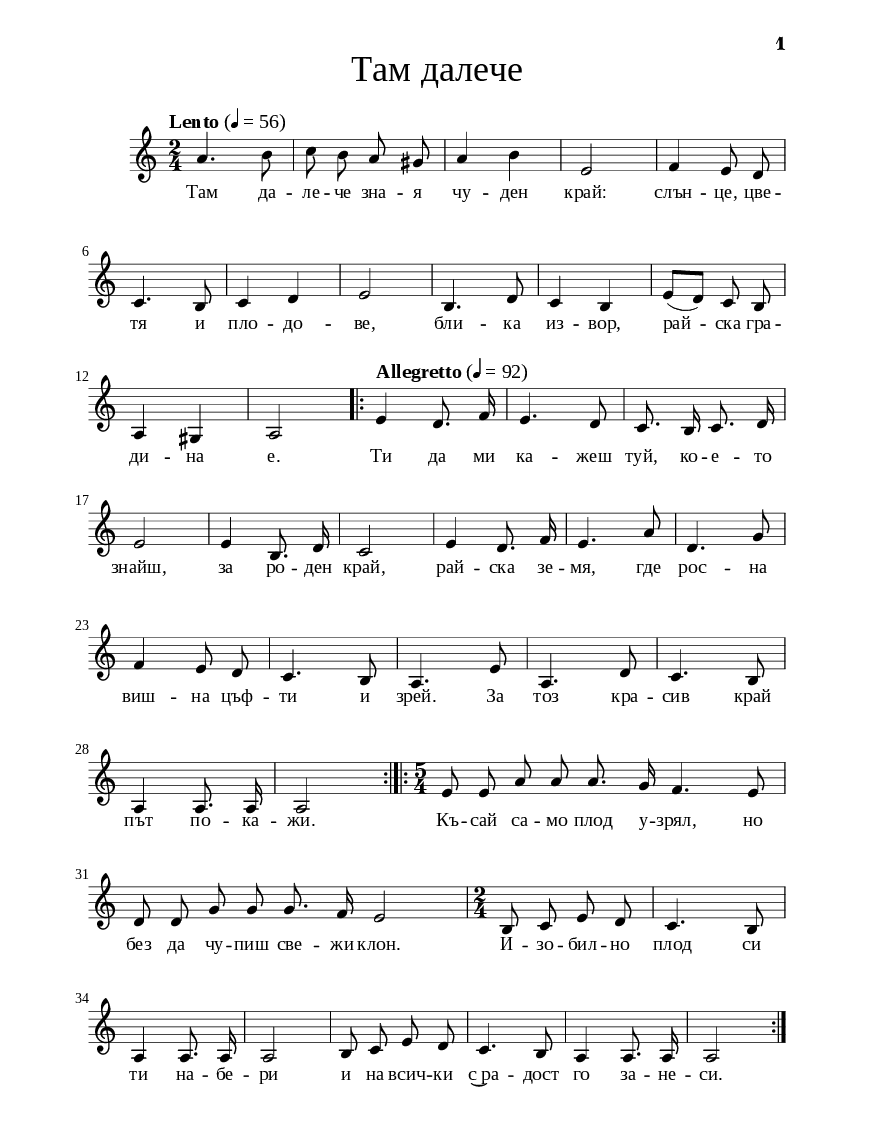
\version "2.24.4"

\include "include/globals.ily"

\bookpart {
  \label #'ref117
  \tocItem \markup "Там далече"
  \include "include/bookpart-paper.ily"
  \score {
    \include "include/score-layout.ily"

    \new Voice \absolute {
      \clef treble
      \key a \minor
      \time 2/4
      \tempoFunc "Lento" 4 "56"
      \autoBeamOff
      a'4. b'8 |  c''8 b'8 a'8 gis'8 | a'4 b'4 | e'2 |  f'4 e'8 d'8 \break |


      c'4. b8 | c'4 d'4 | e'2 | b4. d'8 | c'4 b4 | e'8 ( [d'8] ) c'8 b8 \break |


      a4 gis4 | a2 \bar ".|:"
      | \tempoFunc "Allegretto" 4 "92" | e'4 d'8. f'16 | e'4. d'8 |c'8. b16 c'8. d'16 \break |

      e'2 | e'4 b8. d'16 | c'2 | e'4 d'8. f'16 | e'4. a'8 | d'4. g'8 \break |

      f'4 e'8 d'8 | c'4. b8 |   \key a \minor a4. e'8 | a4. d'8 | c'4. b8 \break |

      a4 a8. a16 | a2 \bar ":|.|:"
      | \time 5/4
      e'8 e'8 a'8 a'8 a'8. g'16 f'4. e'8 \break |

      d'8 d'8 g'8 g'8 g'8. f'16 e'2 | \time 2/4  b8 c'8 e'8 d'8 | c'4. b8 \break |

      a4 a8. a16 | a2 | b8 c'8 e'8 d'8 | c'4. b8 | a4 a8. a16 | a2 \bar ":|."
    }

    \addlyrics {
      Там   да  --  ле
      --  че   зна  --  я   чу  --  ден   край: слън --  це,
      цве  --  тя   и   пло  --  до  --  ве,   бли  --  ка   из  --
      вор,   рай  --  ска   гра  --  ди  --  на   е.   Ти   да   ми   ка
      --  жеш   туй,   ко  --  е  --  то   знайш, за   ро  --  ден
      край,   рай  --  ска   зе  --  мя,   где   рос  --  на   виш  --
      на   цъф  --  ти   и   зрей.   За   тоз   кра  --  сив   край
      път   по  --  ка  --  жи.   Къ  --  сай   са  --  мо   плод   у  --
      зрял,   но   без   да   чу  --  пиш   све  --  жи   клон.   И  --
      зо  --  бил  --  но   плод   си   ти   на  --  бе  --  ри   и   на
      всич  --  ки   с~ра  --  дост   го   за  --  не  --  си.
    }

    \header {
      title = \titleFunc #'ref_desc_21 "Там далече" " Tam daleče"
    }

    \midi{}

  } % score


} % bookpart
